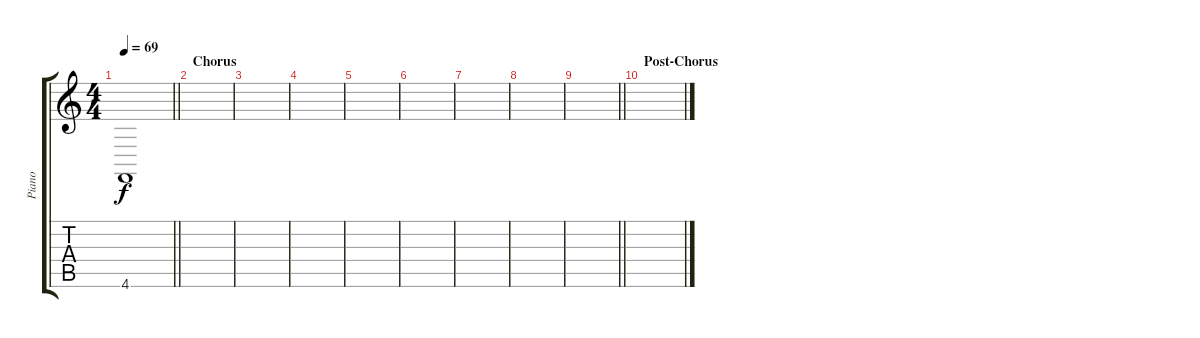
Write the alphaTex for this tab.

\track ("Piano" "Piano") {instrument brightacousticpiano}
\staff {score tabs}
\tuning (Eb4 Bb3 Gb3 Db3 Ab2 Db2) {hide}
\ts (4 4)
\tempo 69
\clef g2
\barLineRight lightlight
\ks c
4.6.1{dy f} |
\section ("" "Chorus")
|
|
|
|
|
|
|
\barLineRight lightlight
|
\section ("" "Post-Chorus")
